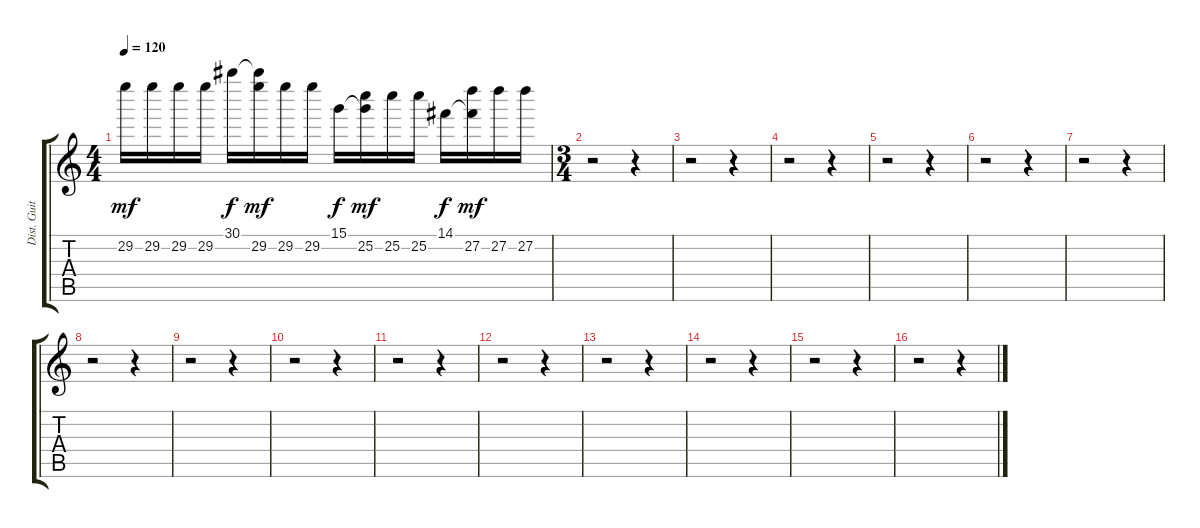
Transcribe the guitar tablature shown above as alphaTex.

\track ("Dist. Guitar" "Dist. Guit") {instrument overdrivenguitar}
\staff {score tabs}
\tuning (E4 B3 G3 D3 A2 E2) {hide}
\ts (4 4)
\tempo 120
\clef g2
\ks c
29.2.16{dy mf} 29.2.16 29.2.16 29.2.16 30.1.16{dy f} (30.1{t} 29.2).16{dy mf} 29.2.16 29.2.16 15.1.16{dy f} (15.1{t} 25.2).16{dy mf} 25.2.16 25.2.16 14.1.16{dy f} (14.1{t} 27.2).16{dy mf} 27.2.16 27.2.16 |
\ts (3 4)
r.2 r.4 |
r.2 r.4 |
r.2 r.4 |
r.2 r.4 |
r.2 r.4 |
r.2 r.4 |
r.2 r.4 |
r.2 r.4 |
r.2 r.4 |
r.2 r.4 |
r.2 r.4 |
r.2 r.4 |
r.2 r.4 |
r.2 r.4 |
r.2 r.4
